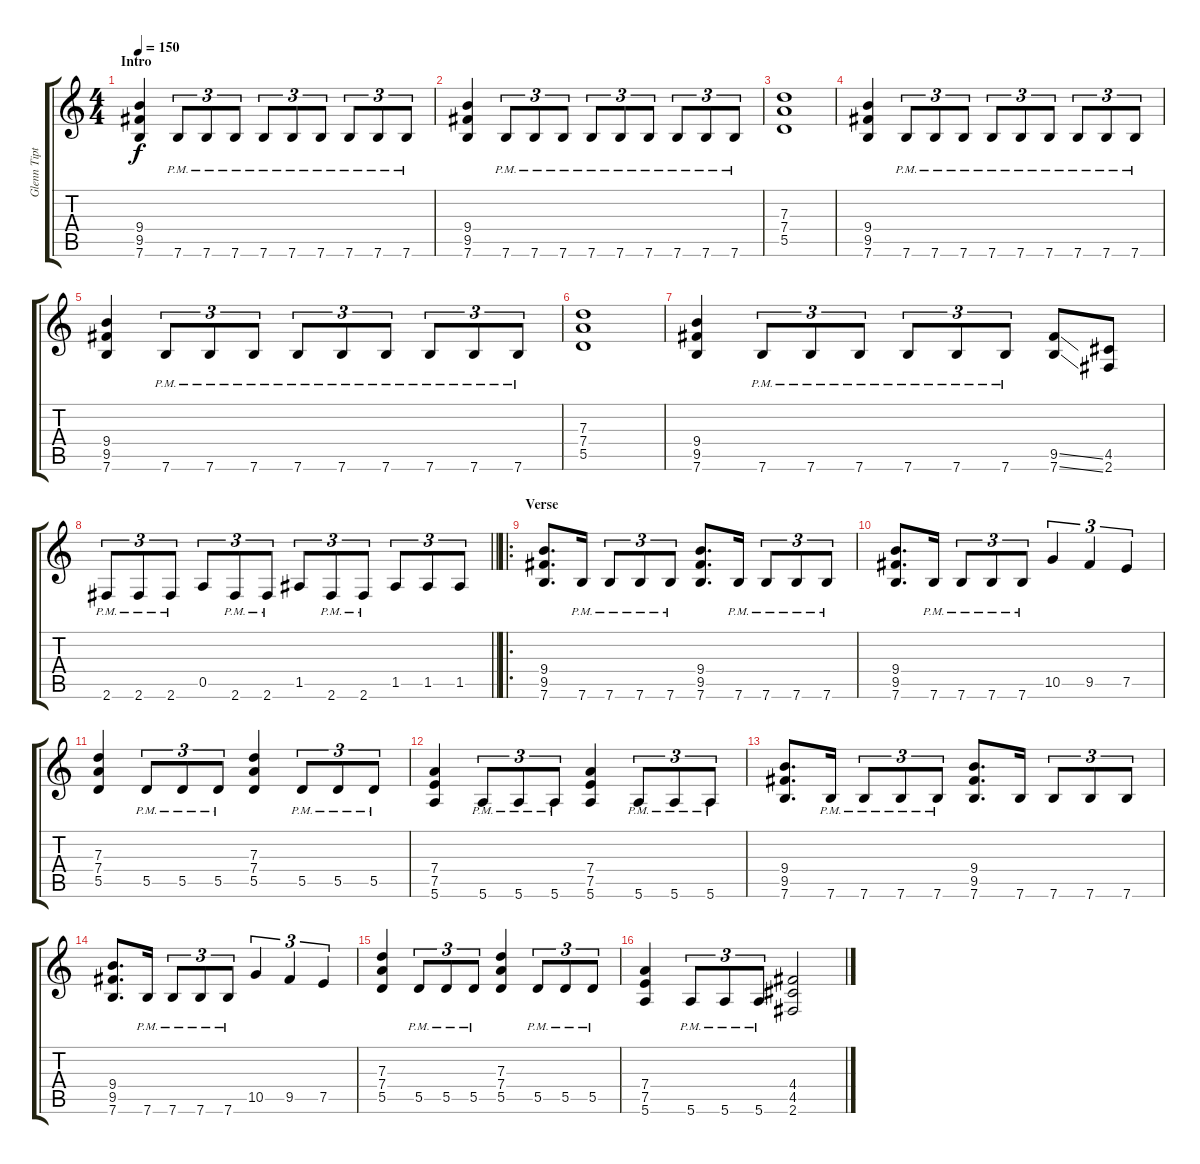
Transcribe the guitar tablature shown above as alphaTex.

\track ("Glenn Tipton" "Glenn Tipt") {instrument overdrivenguitar}
\staff {score tabs}
\tuning (E4 B3 G3 D3 A2 E2) {hide}
\ts (4 4)
\section ("" "Intro")
\tempo 150
\clef g2
\ks c
(9.4 9.5 7.6).4{dy f instrument overdrivenguitar} 7.6{pm}.8{tu (3 2)} 7.6{pm}.8{tu (3 2)} 7.6{pm}.8{tu (3 2)} 7.6{pm}.8{tu (3 2)} 7.6{pm}.8{tu (3 2)} 7.6{pm}.8{tu (3 2)} 7.6{pm}.8{tu (3 2)} 7.6{pm}.8{tu (3 2)} 7.6{pm}.8{tu (3 2)} |
(9.4 9.5 7.6).4 7.6{pm}.8{tu (3 2)} 7.6{pm}.8{tu (3 2)} 7.6{pm}.8{tu (3 2)} 7.6{pm}.8{tu (3 2)} 7.6{pm}.8{tu (3 2)} 7.6{pm}.8{tu (3 2)} 7.6{pm}.8{tu (3 2)} 7.6{pm}.8{tu (3 2)} 7.6{pm}.8{tu (3 2)} |
(7.3 7.4 5.5).1 |
(9.4 9.5 7.6).4 7.6{pm}.8{tu (3 2)} 7.6{pm}.8{tu (3 2)} 7.6{pm}.8{tu (3 2)} 7.6{pm}.8{tu (3 2)} 7.6{pm}.8{tu (3 2)} 7.6{pm}.8{tu (3 2)} 7.6{pm}.8{tu (3 2)} 7.6{pm}.8{tu (3 2)} 7.6{pm}.8{tu (3 2)} |
(9.4 9.5 7.6).4 7.6{pm}.8{tu (3 2)} 7.6{pm}.8{tu (3 2)} 7.6{pm}.8{tu (3 2)} 7.6{pm}.8{tu (3 2)} 7.6{pm}.8{tu (3 2)} 7.6{pm}.8{tu (3 2)} 7.6{pm}.8{tu (3 2)} 7.6{pm}.8{tu (3 2)} 7.6{pm}.8{tu (3 2)} |
(7.3 7.4 5.5).1 |
(9.4 9.5 7.6).4 7.6{pm}.8{tu (3 2)} 7.6{pm}.8{tu (3 2)} 7.6{pm}.8{tu (3 2)} 7.6{pm}.8{tu (3 2)} 7.6{pm}.8{tu (3 2)} 7.6{pm}.8{tu (3 2)} (9.5{ss} 7.6{ss}).8 (4.5 2.6).8 |
\barLineRight lightlight
2.6{pm}.8{tu (3 2)} 2.6{pm}.8{tu (3 2)} 2.6{pm}.8{tu (3 2)} 0.5.8{tu (3 2)} 2.6{pm}.8{tu (3 2)} 2.6{pm}.8{tu (3 2)} 1.5.8{tu (3 2)} 2.6{pm}.8{tu (3 2)} 2.6{pm}.8{tu (3 2)} 1.5.8{tu (3 2)} 1.5.8{tu (3 2)} 1.5.8{tu (3 2)} |
\ro
\section ("" "Verse")
(9.4 9.5 7.6).8{d} 7.6{pm}.16 7.6{pm}.8{tu (3 2)} 7.6{pm}.8{tu (3 2)} 7.6{pm}.8{tu (3 2)} (9.4 9.5 7.6).8{d} 7.6{pm}.16 7.6{pm}.8{tu (3 2)} 7.6{pm}.8{tu (3 2)} 7.6{pm}.8{tu (3 2)} |
(9.4 9.5 7.6).8{d} 7.6{pm}.16 7.6{pm}.8{tu (3 2)} 7.6{pm}.8{tu (3 2)} 7.6{pm}.8{tu (3 2)} 10.5.4{tu (3 2)} 9.5.4{tu (3 2)} 7.5.4{tu (3 2)} |
(7.3 7.4 5.5).4 5.5{pm}.8{tu (3 2)} 5.5{pm}.8{tu (3 2)} 5.5{pm}.8{tu (3 2)} (7.3 7.4 5.5).4 5.5{pm}.8{tu (3 2)} 5.5{pm}.8{tu (3 2)} 5.5{pm}.8{tu (3 2)} |
(7.4 7.5 5.6).4 5.6{pm}.8{tu (3 2)} 5.6{pm}.8{tu (3 2)} 5.6{pm}.8{tu (3 2)} (7.4 7.5 5.6).4 5.6{pm}.8{tu (3 2)} 5.6{pm}.8{tu (3 2)} 5.6{pm}.8{tu (3 2)} |
(9.4 9.5 7.6).8{d} 7.6{pm}.16 7.6{pm}.8{tu (3 2)} 7.6{pm}.8{tu (3 2)} 7.6{pm}.8{tu (3 2)} (9.4 9.5 7.6).8{d} 7.6.16 7.6.8{tu (3 2)} 7.6.8{tu (3 2)} 7.6.8{tu (3 2)} |
(9.4 9.5 7.6).8{d} 7.6{pm}.16 7.6{pm}.8{tu (3 2)} 7.6{pm}.8{tu (3 2)} 7.6{pm}.8{tu (3 2)} 10.5.4{tu (3 2)} 9.5.4{tu (3 2)} 7.5.4{tu (3 2)} |
(7.3 7.4 5.5).4 5.5{pm}.8{tu (3 2)} 5.5{pm}.8{tu (3 2)} 5.5{pm}.8{tu (3 2)} (7.3 7.4 5.5).4 5.5{pm}.8{tu (3 2)} 5.5{pm}.8{tu (3 2)} 5.5{pm}.8{tu (3 2)} |
(7.4 7.5 5.6).4 5.6{pm}.8{tu (3 2)} 5.6{pm}.8{tu (3 2)} 5.6{pm}.8{tu (3 2)} (4.4{ss} 4.5{ss} 2.6{ss}).2
